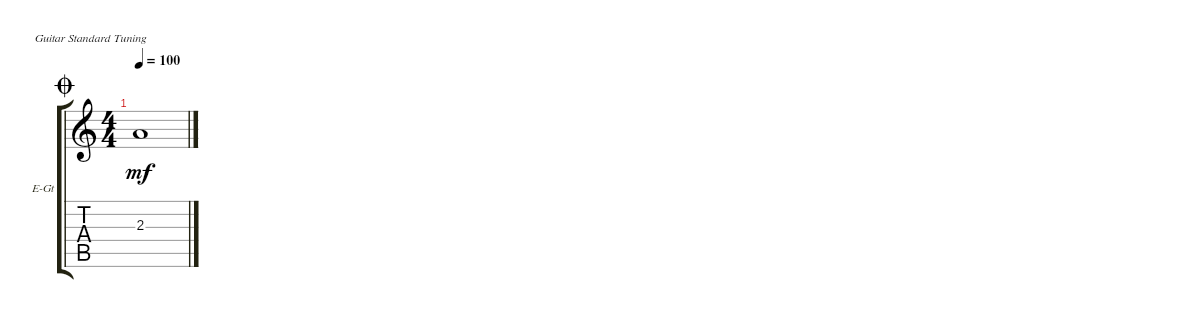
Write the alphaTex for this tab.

\defaultSystemsLayout 4
\bracketExtendMode groupsimilarinstruments
\firstSystemTrackNameOrientation horizontal
\otherSystemsTrackNameOrientation horizontal
\track ("Voice" "E-Gt") {instrument electricguitarclean}
\staff {score tabs}
\tuning (E4 B3 G3 D3 A2 E2)
\ts (4 4)
\jump coda
\tempo 100
\clef g2
\ks c
2.3.1{dy mf}
